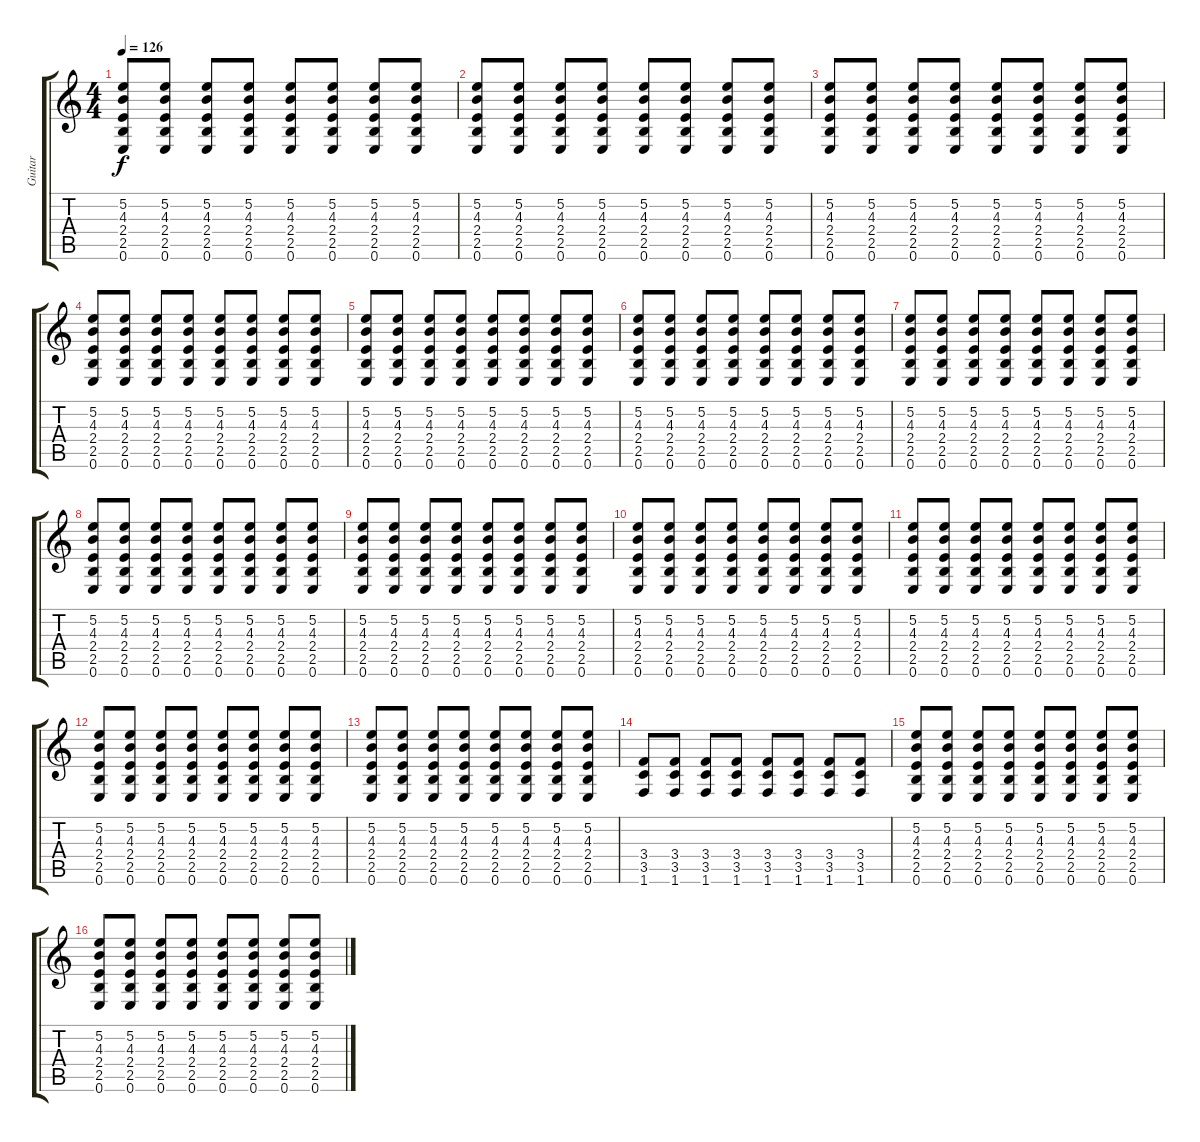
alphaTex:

\track ("Guitar" "Guitar") {instrument distortionguitar}
\staff {score tabs}
\tuning (E4 B3 G3 D3 A2 E2) {hide}
\ts (4 4)
\tempo 126
\clef g2
\ks c
(5.2 4.3 2.4 2.5 0.6).8{dy f} (5.2 4.3 2.4 2.5 0.6).8 (5.2 4.3 2.4 2.5 0.6).8 (5.2 4.3 2.4 2.5 0.6).8 (5.2 4.3 2.4 2.5 0.6).8 (5.2 4.3 2.4 2.5 0.6).8 (5.2 4.3 2.4 2.5 0.6).8 (5.2 4.3 2.4 2.5 0.6).8 |
(5.2 4.3 2.4 2.5 0.6).8 (5.2 4.3 2.4 2.5 0.6).8 (5.2 4.3 2.4 2.5 0.6).8 (5.2 4.3 2.4 2.5 0.6).8 (5.2 4.3 2.4 2.5 0.6).8 (5.2 4.3 2.4 2.5 0.6).8 (5.2 4.3 2.4 2.5 0.6).8 (5.2 4.3 2.4 2.5 0.6).8 |
(5.2 4.3 2.4 2.5 0.6).8 (5.2 4.3 2.4 2.5 0.6).8 (5.2 4.3 2.4 2.5 0.6).8 (5.2 4.3 2.4 2.5 0.6).8 (5.2 4.3 2.4 2.5 0.6).8 (5.2 4.3 2.4 2.5 0.6).8 (5.2 4.3 2.4 2.5 0.6).8 (5.2 4.3 2.4 2.5 0.6).8 |
(5.2 4.3 2.4 2.5 0.6).8 (5.2 4.3 2.4 2.5 0.6).8 (5.2 4.3 2.4 2.5 0.6).8 (5.2 4.3 2.4 2.5 0.6).8 (5.2 4.3 2.4 2.5 0.6).8 (5.2 4.3 2.4 2.5 0.6).8 (5.2 4.3 2.4 2.5 0.6).8 (5.2 4.3 2.4 2.5 0.6).8 |
(5.2 4.3 2.4 2.5 0.6).8 (5.2 4.3 2.4 2.5 0.6).8 (5.2 4.3 2.4 2.5 0.6).8 (5.2 4.3 2.4 2.5 0.6).8 (5.2 4.3 2.4 2.5 0.6).8 (5.2 4.3 2.4 2.5 0.6).8 (5.2 4.3 2.4 2.5 0.6).8 (5.2 4.3 2.4 2.5 0.6).8 |
(5.2 4.3 2.4 2.5 0.6).8 (5.2 4.3 2.4 2.5 0.6).8 (5.2 4.3 2.4 2.5 0.6).8 (5.2 4.3 2.4 2.5 0.6).8 (5.2 4.3 2.4 2.5 0.6).8 (5.2 4.3 2.4 2.5 0.6).8 (5.2 4.3 2.4 2.5 0.6).8 (5.2 4.3 2.4 2.5 0.6).8 |
(5.2 4.3 2.4 2.5 0.6).8 (5.2 4.3 2.4 2.5 0.6).8 (5.2 4.3 2.4 2.5 0.6).8 (5.2 4.3 2.4 2.5 0.6).8 (5.2 4.3 2.4 2.5 0.6).8 (5.2 4.3 2.4 2.5 0.6).8 (5.2 4.3 2.4 2.5 0.6).8 (5.2 4.3 2.4 2.5 0.6).8 |
(5.2 4.3 2.4 2.5 0.6).8 (5.2 4.3 2.4 2.5 0.6).8 (5.2 4.3 2.4 2.5 0.6).8 (5.2 4.3 2.4 2.5 0.6).8 (5.2 4.3 2.4 2.5 0.6).8 (5.2 4.3 2.4 2.5 0.6).8 (5.2 4.3 2.4 2.5 0.6).8 (5.2 4.3 2.4 2.5 0.6).8 |
(5.2 4.3 2.4 2.5 0.6).8 (5.2 4.3 2.4 2.5 0.6).8 (5.2 4.3 2.4 2.5 0.6).8 (5.2 4.3 2.4 2.5 0.6).8 (5.2 4.3 2.4 2.5 0.6).8 (5.2 4.3 2.4 2.5 0.6).8 (5.2 4.3 2.4 2.5 0.6).8 (5.2 4.3 2.4 2.5 0.6).8 |
(5.2 4.3 2.4 2.5 0.6).8 (5.2 4.3 2.4 2.5 0.6).8 (5.2 4.3 2.4 2.5 0.6).8 (5.2 4.3 2.4 2.5 0.6).8 (5.2 4.3 2.4 2.5 0.6).8 (5.2 4.3 2.4 2.5 0.6).8 (5.2 4.3 2.4 2.5 0.6).8 (5.2 4.3 2.4 2.5 0.6).8 |
(5.2 4.3 2.4 2.5 0.6).8 (5.2 4.3 2.4 2.5 0.6).8 (5.2 4.3 2.4 2.5 0.6).8 (5.2 4.3 2.4 2.5 0.6).8 (5.2 4.3 2.4 2.5 0.6).8 (5.2 4.3 2.4 2.5 0.6).8 (5.2 4.3 2.4 2.5 0.6).8 (5.2 4.3 2.4 2.5 0.6).8 |
(5.2 4.3 2.4 2.5 0.6).8 (5.2 4.3 2.4 2.5 0.6).8 (5.2 4.3 2.4 2.5 0.6).8 (5.2 4.3 2.4 2.5 0.6).8 (5.2 4.3 2.4 2.5 0.6).8 (5.2 4.3 2.4 2.5 0.6).8 (5.2 4.3 2.4 2.5 0.6).8 (5.2 4.3 2.4 2.5 0.6).8 |
(5.2 4.3 2.4 2.5 0.6).8 (5.2 4.3 2.4 2.5 0.6).8 (5.2 4.3 2.4 2.5 0.6).8 (5.2 4.3 2.4 2.5 0.6).8 (5.2 4.3 2.4 2.5 0.6).8 (5.2 4.3 2.4 2.5 0.6).8 (5.2 4.3 2.4 2.5 0.6).8 (5.2 4.3 2.4 2.5 0.6).8 |
(3.4 3.5 1.6).8 (3.4 3.5 1.6).8 (3.4 3.5 1.6).8 (3.4 3.5 1.6).8 (3.4 3.5 1.6).8 (3.4 3.5 1.6).8 (3.4 3.5 1.6).8 (3.4 3.5 1.6).8 |
(5.2 4.3 2.4 2.5 0.6).8 (5.2 4.3 2.4 2.5 0.6).8 (5.2 4.3 2.4 2.5 0.6).8 (5.2 4.3 2.4 2.5 0.6).8 (5.2 4.3 2.4 2.5 0.6).8 (5.2 4.3 2.4 2.5 0.6).8 (5.2 4.3 2.4 2.5 0.6).8 (5.2 4.3 2.4 2.5 0.6).8 |
(5.2 4.3 2.4 2.5 0.6).8 (5.2 4.3 2.4 2.5 0.6).8 (5.2 4.3 2.4 2.5 0.6).8 (5.2 4.3 2.4 2.5 0.6).8 (5.2 4.3 2.4 2.5 0.6).8 (5.2 4.3 2.4 2.5 0.6).8 (5.2 4.3 2.4 2.5 0.6).8 (5.2 4.3 2.4 2.5 0.6).8
